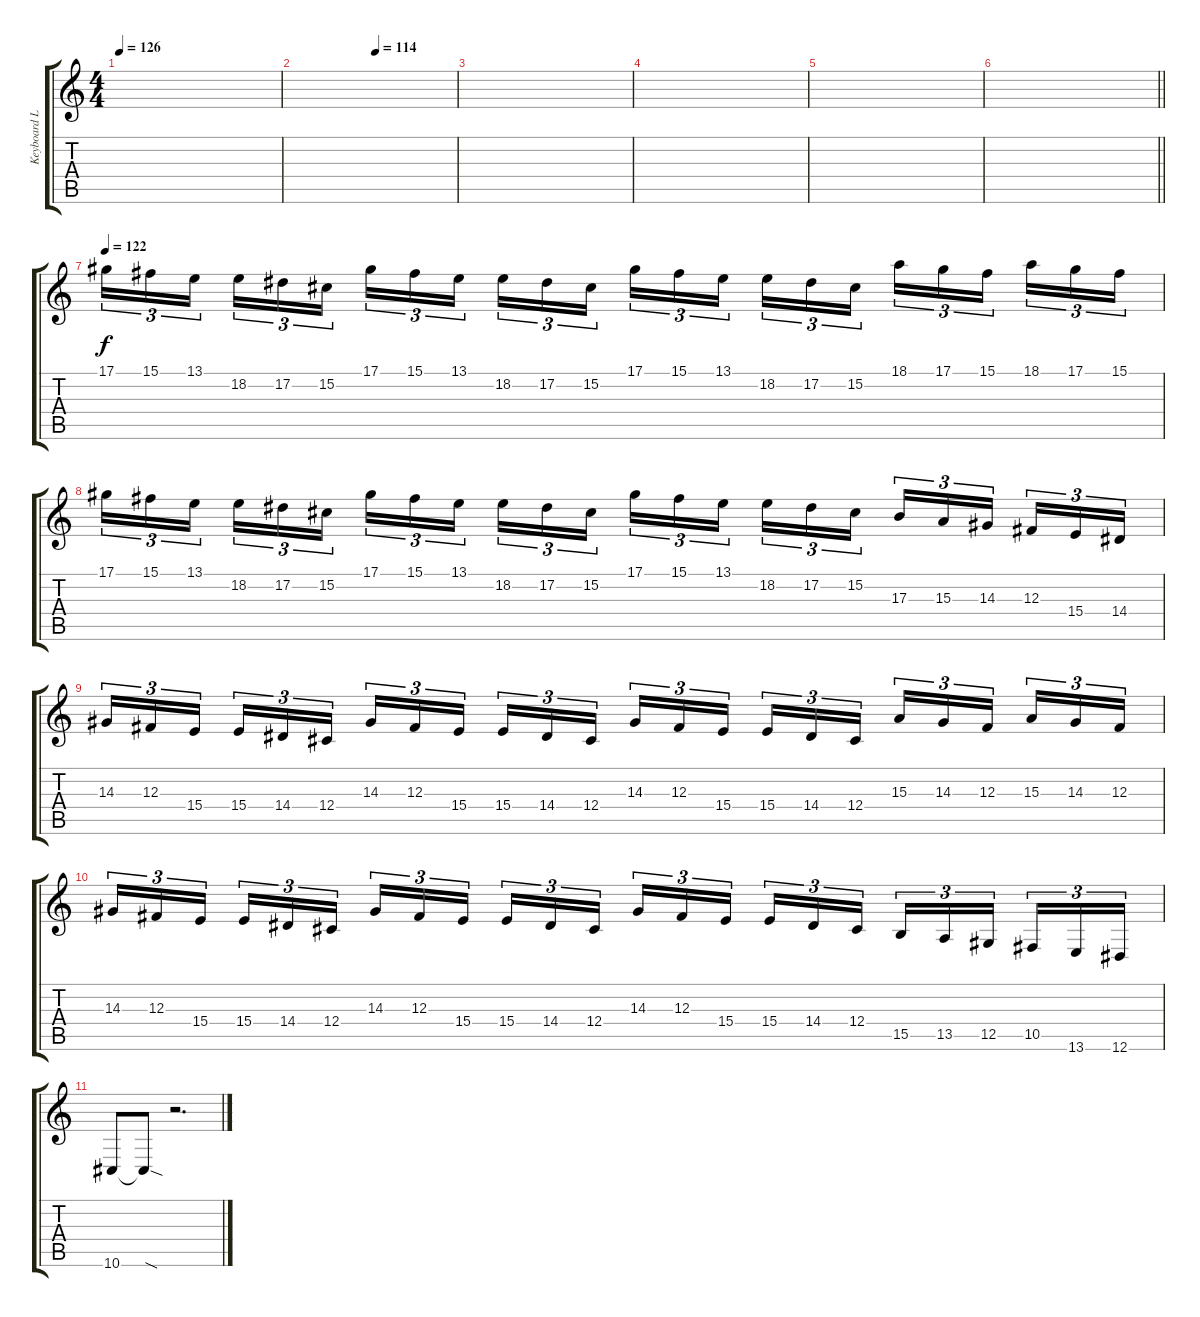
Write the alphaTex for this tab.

\track ("Keyboard Lead - Base" "Keyboard L") {instrument lead1square}
\staff {score tabs}
\tuning (Eb4 Bb3 Gb3 Db3 Ab2 Eb2) {hide}
\ts (4 4)
\tempo 126
\clef g2
\ks c
|
\tempo (114 0.5)
|
|
|
|
\barLineRight lightlight
|
\tempo 122
17.1.16{tu (3 2)} 15.1.16{tu (3 2)} 13.1.16{tu (3 2) beam splitsecondary} 18.2.16{tu (3 2)} 17.2.16{tu (3 2)} 15.2.16{tu (3 2)} 17.1.16{tu (3 2)} 15.1.16{tu (3 2)} 13.1.16{tu (3 2) beam splitsecondary} 18.2.16{tu (3 2)} 17.2.16{tu (3 2)} 15.2.16{tu (3 2)} 17.1.16{tu (3 2)} 15.1.16{tu (3 2)} 13.1.16{tu (3 2) beam splitsecondary} 18.2.16{tu (3 2)} 17.2.16{tu (3 2)} 15.2.16{tu (3 2)} 18.1.16{tu (3 2)} 17.1.16{tu (3 2)} 15.1.16{tu (3 2) beam splitsecondary} 18.1.16{tu (3 2)} 17.1.16{tu (3 2)} 15.1.16{tu (3 2)} |
17.1.16{tu (3 2)} 15.1.16{tu (3 2)} 13.1.16{tu (3 2) beam splitsecondary} 18.2.16{tu (3 2)} 17.2.16{tu (3 2)} 15.2.16{tu (3 2)} 17.1.16{tu (3 2)} 15.1.16{tu (3 2)} 13.1.16{tu (3 2) beam splitsecondary} 18.2.16{tu (3 2)} 17.2.16{tu (3 2)} 15.2.16{tu (3 2)} 17.1.16{tu (3 2)} 15.1.16{tu (3 2)} 13.1.16{tu (3 2) beam splitsecondary} 18.2.16{tu (3 2)} 17.2.16{tu (3 2)} 15.2.16{tu (3 2)} 17.3.16{tu (3 2)} 15.3.16{tu (3 2)} 14.3.16{tu (3 2) beam splitsecondary} 12.3.16{tu (3 2)} 15.4.16{tu (3 2)} 14.4.16{tu (3 2)} |
14.3.16{tu (3 2)} 12.3.16{tu (3 2)} 15.4.16{tu (3 2) beam splitsecondary} 15.4.16{tu (3 2)} 14.4.16{tu (3 2)} 12.4.16{tu (3 2)} 14.3.16{tu (3 2)} 12.3.16{tu (3 2)} 15.4.16{tu (3 2) beam splitsecondary} 15.4.16{tu (3 2)} 14.4.16{tu (3 2)} 12.4.16{tu (3 2)} 14.3.16{tu (3 2)} 12.3.16{tu (3 2)} 15.4.16{tu (3 2) beam splitsecondary} 15.4.16{tu (3 2)} 14.4.16{tu (3 2)} 12.4.16{tu (3 2)} 15.3.16{tu (3 2)} 14.3.16{tu (3 2)} 12.3.16{tu (3 2) beam splitsecondary} 15.3.16{tu (3 2)} 14.3.16{tu (3 2)} 12.3.16{tu (3 2)} |
14.3.16{tu (3 2)} 12.3.16{tu (3 2)} 15.4.16{tu (3 2) beam splitsecondary} 15.4.16{tu (3 2)} 14.4.16{tu (3 2)} 12.4.16{tu (3 2)} 14.3.16{tu (3 2)} 12.3.16{tu (3 2)} 15.4.16{tu (3 2) beam splitsecondary} 15.4.16{tu (3 2)} 14.4.16{tu (3 2)} 12.4.16{tu (3 2)} 14.3.16{tu (3 2)} 12.3.16{tu (3 2)} 15.4.16{tu (3 2) beam splitsecondary} 15.4.16{tu (3 2)} 14.4.16{tu (3 2)} 12.4.16{tu (3 2)} 15.5.16{tu (3 2)} 13.5.16{tu (3 2)} 12.5.16{tu (3 2) beam splitsecondary} 10.5.16{tu (3 2)} 13.6.16{tu (3 2)} 12.6.16{tu (3 2)} |
10.6.8 10.6{sod t}.8{dy f} r.2{d}
